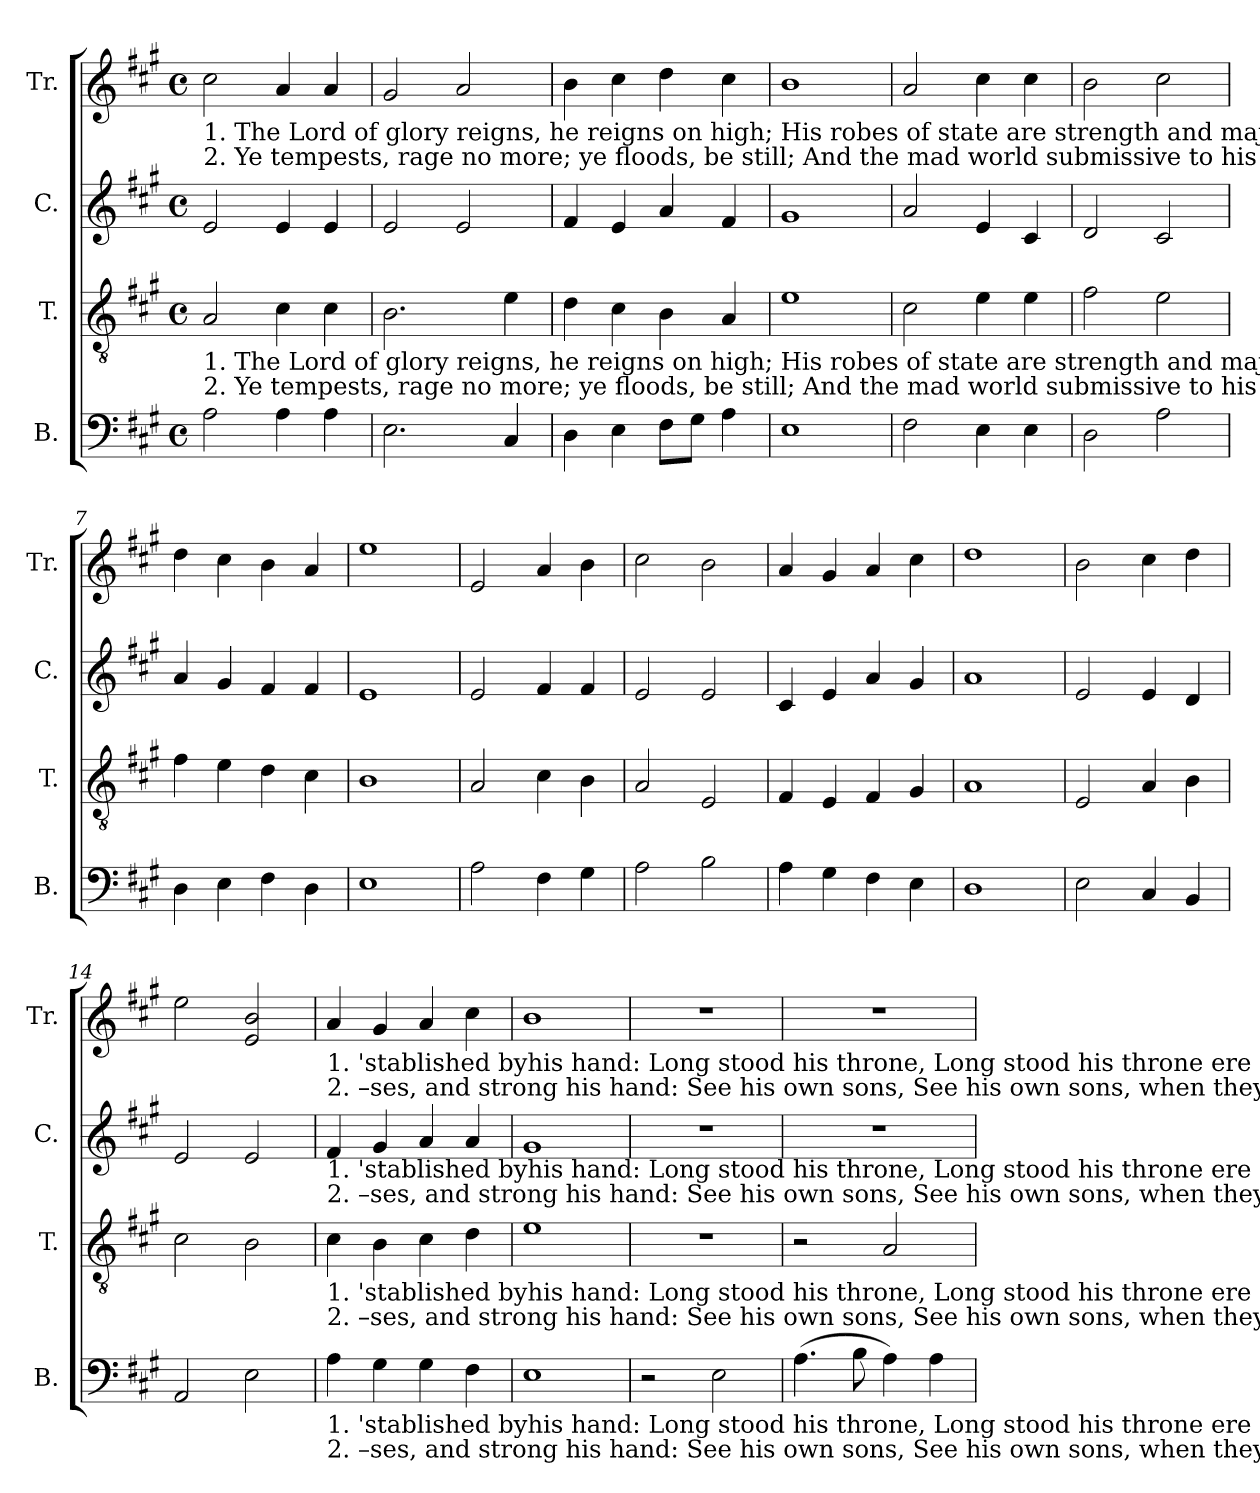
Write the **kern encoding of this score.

**kern	**kern	**kern	**kern
*part4	*part3	*part2	*part1
*staff4	*staff3	*staff2	*staff1
*I"B.	*I"T.	*I"C.	*I"Tr.
*I'B.	*I'T.	*I'C.	*I'Tr.
*clefF4	*clefGv2	*clefG2	*clefG2
*k[f#c#g#]	*k[f#c#g#]	*k[f#c#g#]	*k[f#c#g#]
*M4/4	*M4/4	*M4/4	*M4/4
*met(c)	*met(c)	*met(c)	*met(c)
*MM150	*MM150	*MM150	*MM150
=1	=1	=1	=1
!	!	!	!LO:TX:b:t=1. The Lord of glory reigns, he reigns on high; His robes of state are strength and majesty&colon; This wide creation rose at his command, Built by his word and
!	!	!	!LO:TX:b:t=2. Ye tempests, rage no more; ye floods, be still; And the mad world submissive to his will&colon; Built on his truth, his church must ever stand; Firm are his pro–mi–
!	!LO:TX:b:t=1. The Lord of glory reigns, he reigns on high; His robes of state are strength and majesty&colon; This wide creation rose at his command, Built by his word and	!	!
!	!LO:TX:b:t=2. Ye tempests, rage no more; ye floods, be still; And the mad world submissive to his will&colon; Built on his truth, his church must ever stand; Firm are his pro–mi–	!	!
2A\	2A/	2e/	2cc#\
4A\	4c#\	4e/	4a/
4A\	4c#\	4e/	4a/
=2	=2	=2	=2
2.E\	2.B\	2e/	2g#/
.	.	2e/	2a/
4C#/	4e\	.	.
=3	=3	=3	=3
4D\	4d\	4f#/	4b\
4E\	4c#\	4e/	4cc#\
8F#\L	4B\	4a/	4dd\
8G#\J	.	.	.
4A\	4A/	4f#/	4cc#\
=4	=4	=4	=4
1E	1e	1g#	1b
=5	=5	=5	=5
2F#\	2c#\	2a/	2a/
4E\	4e\	4e/	4cc#\
4E\	4e\	4c#/	4cc#\
=6	=6	=6	=6
2D\	2f#\	2d/	2b\
2A\	2e\	2c#/	2cc#\
=7	=7	=7	=7
4D\	4f#\	4a/	4dd\
4E\	4e\	4g#/	4cc#\
4F#\	4d\	4f#/	4b\
4D\	4c#\	4f#/	4a/
=8	=8	=8	=8
1E	1B	1e	1ee
=9	=9	=9	=9
2A\	2A/	2e/	2e/
4F#\	4c#\	4f#/	4a/
4G#\	4B\	4f#/	4b\
=10	=10	=10	=10
2A\	2A/	2e/	2cc#\
2B\	2E/	2e/	2b\
=11	=11	=11	=11
4A\	4F#/	4c#/	4a/
4G#\	4E/	4e/	4g#/
4F#\	4F#/	4a/	4a/
4E\	4G#/	4g#/	4cc#\
=12	=12	=12	=12
1D	1A	1a	1dd
=13	=13	=13	=13
2E\	2E/	2e/	2b\
4C#/	4A/	4e/	4cc#\
4BB/	4B\	4d/	4dd\
=14	=14	=14	=14
2AA/	2c#\	2e/	2ee\
2E\	2B\	2e/	2e/ 2b/
=15	=15	=15	=15
!	!	!	!LO:TX:b:t=1. 'stablished byhis hand&colon;                                                        Long       stood          his     throne,                    Long stood his throne ere he _____   be–gan  cre–
!	!	!	!LO:TX:b:t=2. –ses, and strong his hand&colon;                                                   See         his              own   sons,                          See his own sons, when they ____  ap–pear be–
!	!	!LO:TX:b:t=1. 'stablished byhis hand&colon;                                                                                    Long      stood         his throne, Long stood his throne ere he _____   be–gan  cre–	!
!	!	!LO:TX:b:t=2. –ses, and strong his hand&colon;                                                                               See         his           own  sons,     See his own sons, when they ____  ap–pear be–	!
!	!LO:TX:b:t=1. 'stablished byhis hand&colon;                              Long       stood        his    throne,                                                  Long stood his throne ere he _____   be–gan  cre–	!	!
!	!LO:TX:b:t=2. –ses, and strong his hand&colon;                         See         his           own   sons,                                                         See his own sons, when they ____  ap–pear be–	!	!
!LO:TX:b:t=1. 'stablished byhis hand&colon;        Long   stood       his    throne,                                                                             Long stood his throne ere he _____   be–gan  cre–	!	!	!
!LO:TX:b:t=2. –ses, and strong his hand&colon;   See     his          own    sons,                                                                                  See his own sons, when they ____  ap–pear be–	!	!	!
4A\	4c#\	4f#/	4a/
4G#\	4B\	4g#/	4g#/
4G#\	4c#\	4a/	4a/
4F#\	4d\	4a/	4cc#\
=16	=16	=16	=16
1E	1e	1g#	1b
=17	=17	=17	=17
2r	1r	1r	1r
2E\	.	.	.
=18	=18	=18	=18
(4.A\	2r	1r	1r
8B\	.	.	.
4A\)	2A/	.	.
4A\	.	.	.
=	=	=	=
*-	*-	*-	*-
